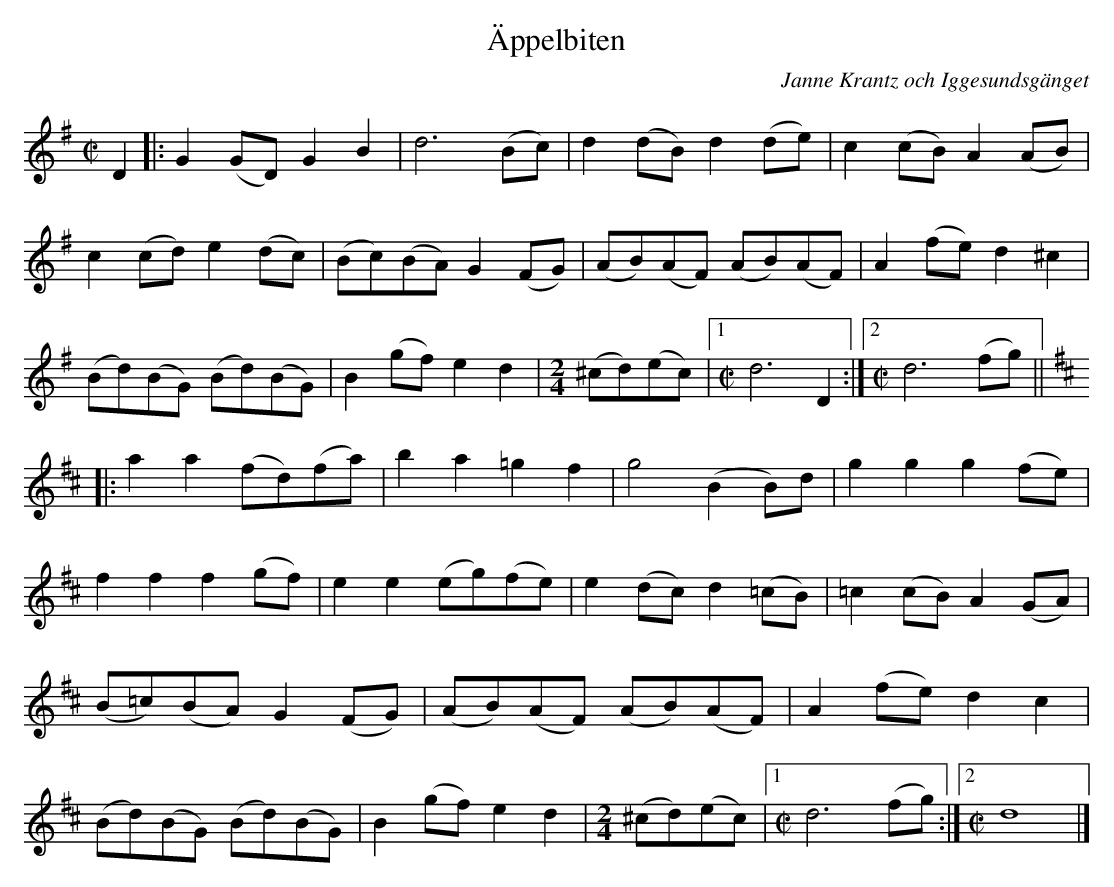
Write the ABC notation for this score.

X:1
T:Äppelbiten
C:Janne Krantz och Iggesundsgänget
M:C|
L:1/8
K:G
D2 |: G2(GD) G2B2 | d6     (Bc) | d2(dB) d2(de) | c2(cB) A2(AB) |
c2(cd) e2(dc) | (Bc)(BA) G2(FG) | (AB)(AF) (AB)(AF) | A2(fe) d2^c2 |
(Bd)(BG) (Bd)(BG) | B2(gf) e2d2 | [M:2/4] (^cd)(ec) |1 [M:C|] d6 D2 :|2 [M:C|] d6 (fg) ||
[K:D] |: a2a2 (fd)(fa) | b2a2=g2f2 | g4 (B2B)d | g2g2 g2(fe) |
f2f2 f2(gf) | e2e2 (eg)(fe) | e2(dc) d2(=cB) | =c2(cB) A2(GA) |
(B=c)(BA) G2(FG) | (AB)(AF) (AB)(AF) | A2(fe) d2c2 |
(Bd)(BG) (Bd)(BG) | B2(gf) e2d2 | [M:2/4] (^cd)(ec) |1 [M:C|] d6 (fg) :|2 [M:C|] d8 |]
